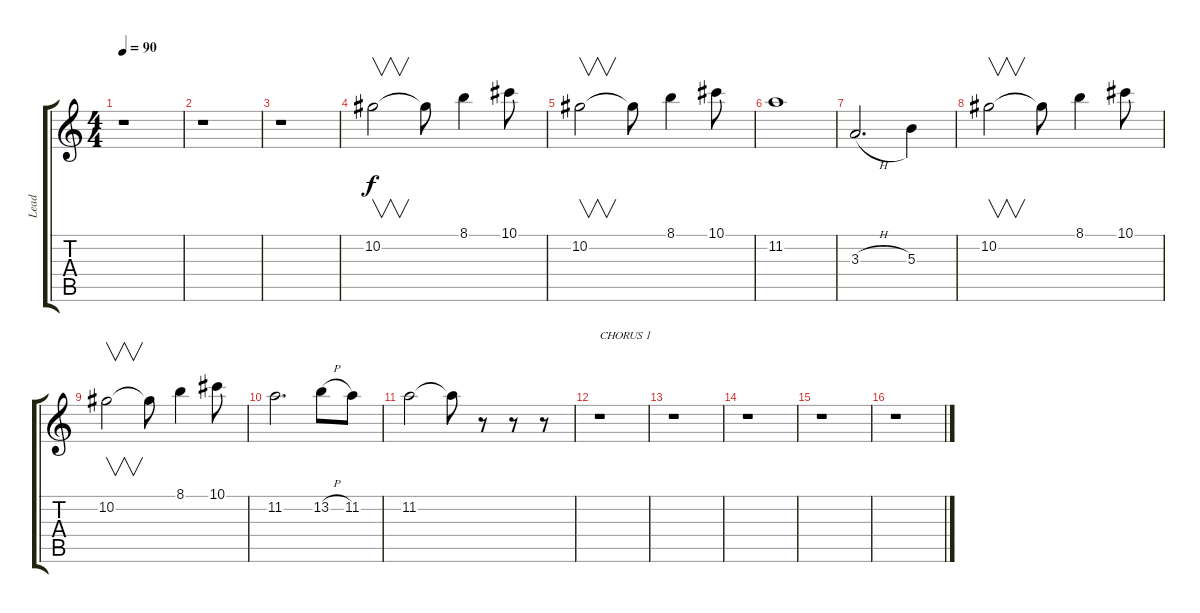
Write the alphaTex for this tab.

\track ("Lead" "Lead") {instrument overdrivenguitar}
\staff {score tabs}
\tuning (Eb4 Bb3 Gb3 Db3 Ab2 Db2) {hide}
\ts (4 4)
\tempo 90
\clef g2
\ks c
r.1{dy f} |
r.1 |
r.1 |
10.2.2{v} 10.2{t}.8 8.1.4 10.1.8 |
10.2.2{v} 10.2{t}.8 8.1.4 10.1.8 |
11.2.1 |
3.3{h}.2{d} 5.3.4 |
10.2.2{v} 10.2{t}.8 8.1.4 10.1.8 |
10.2.2{v} 10.2{t}.8 8.1.4 10.1.8 |
11.2.2{d} 13.2{h}.8 11.2.8 |
11.2.2 11.2{t}.8 r.8 r.8 r.8 |
r.1{txt "CHORUS 1"} |
r.1 |
r.1 |
r.1 |
r.1
